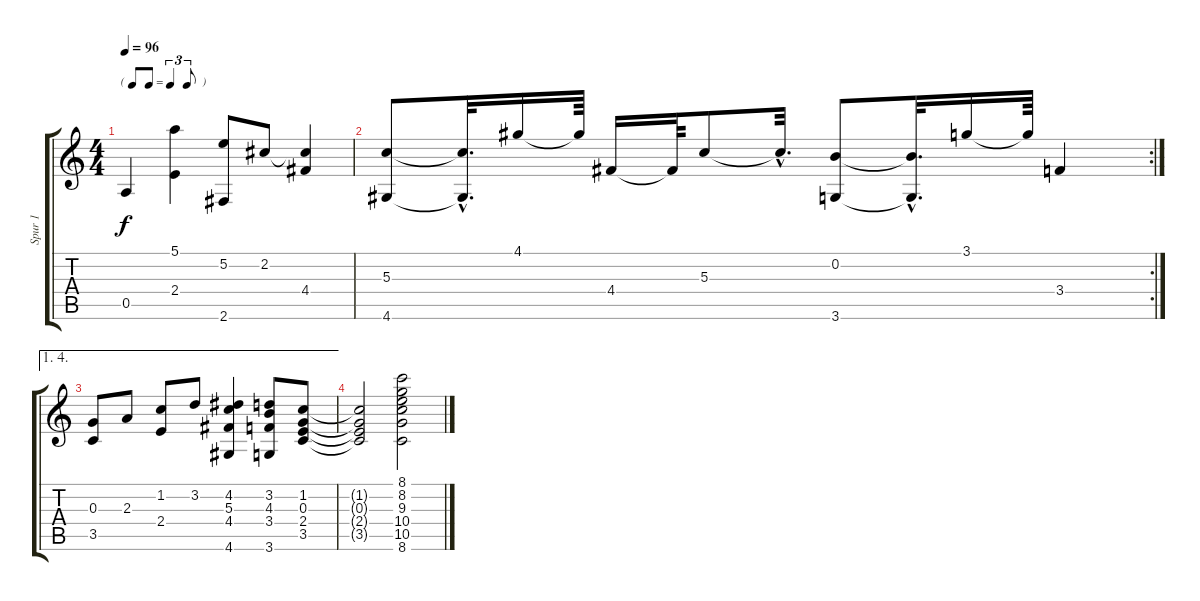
\track ("Spur 1" "Spur 1") {instrument electricguitarjazz}
\staff {score tabs}
\tuning (E4 B3 G3 D3 A2 E2) {hide}
\ts (4 4)
\tf triplet8th
\tempo 96
\clef g2
\ks c
0.5.4{dy f} (5.1 2.4).4 (5.2 2.6).8 2.2.8 (2.2{t} 4.4).4 |
\rc 2
(5.3 4.6).8 (5.3{hac t} 4.6{hac t}).32{d} 4.1.16 4.1{t}.64 4.4.16 4.4{t}.64 5.3.8 5.3{hac t}.32{d} (0.2 3.6).8 (0.2{hac t} 3.6{hac t}).32{d} 3.1.16 3.1{t}.64 3.4.4 |
\ae (1 4)
(0.3 3.5).8 2.3.8 (1.2 2.4).8 3.2.8 (4.2 5.3 4.4 4.6).4 (3.2 4.3 3.4 3.6).8 (1.2 0.3 2.4 3.5).8 |
(1.2{t} 0.3{t} 2.4{t} 3.5{t}).2 (8.1 8.2 9.3 10.4 10.5 8.6).2
